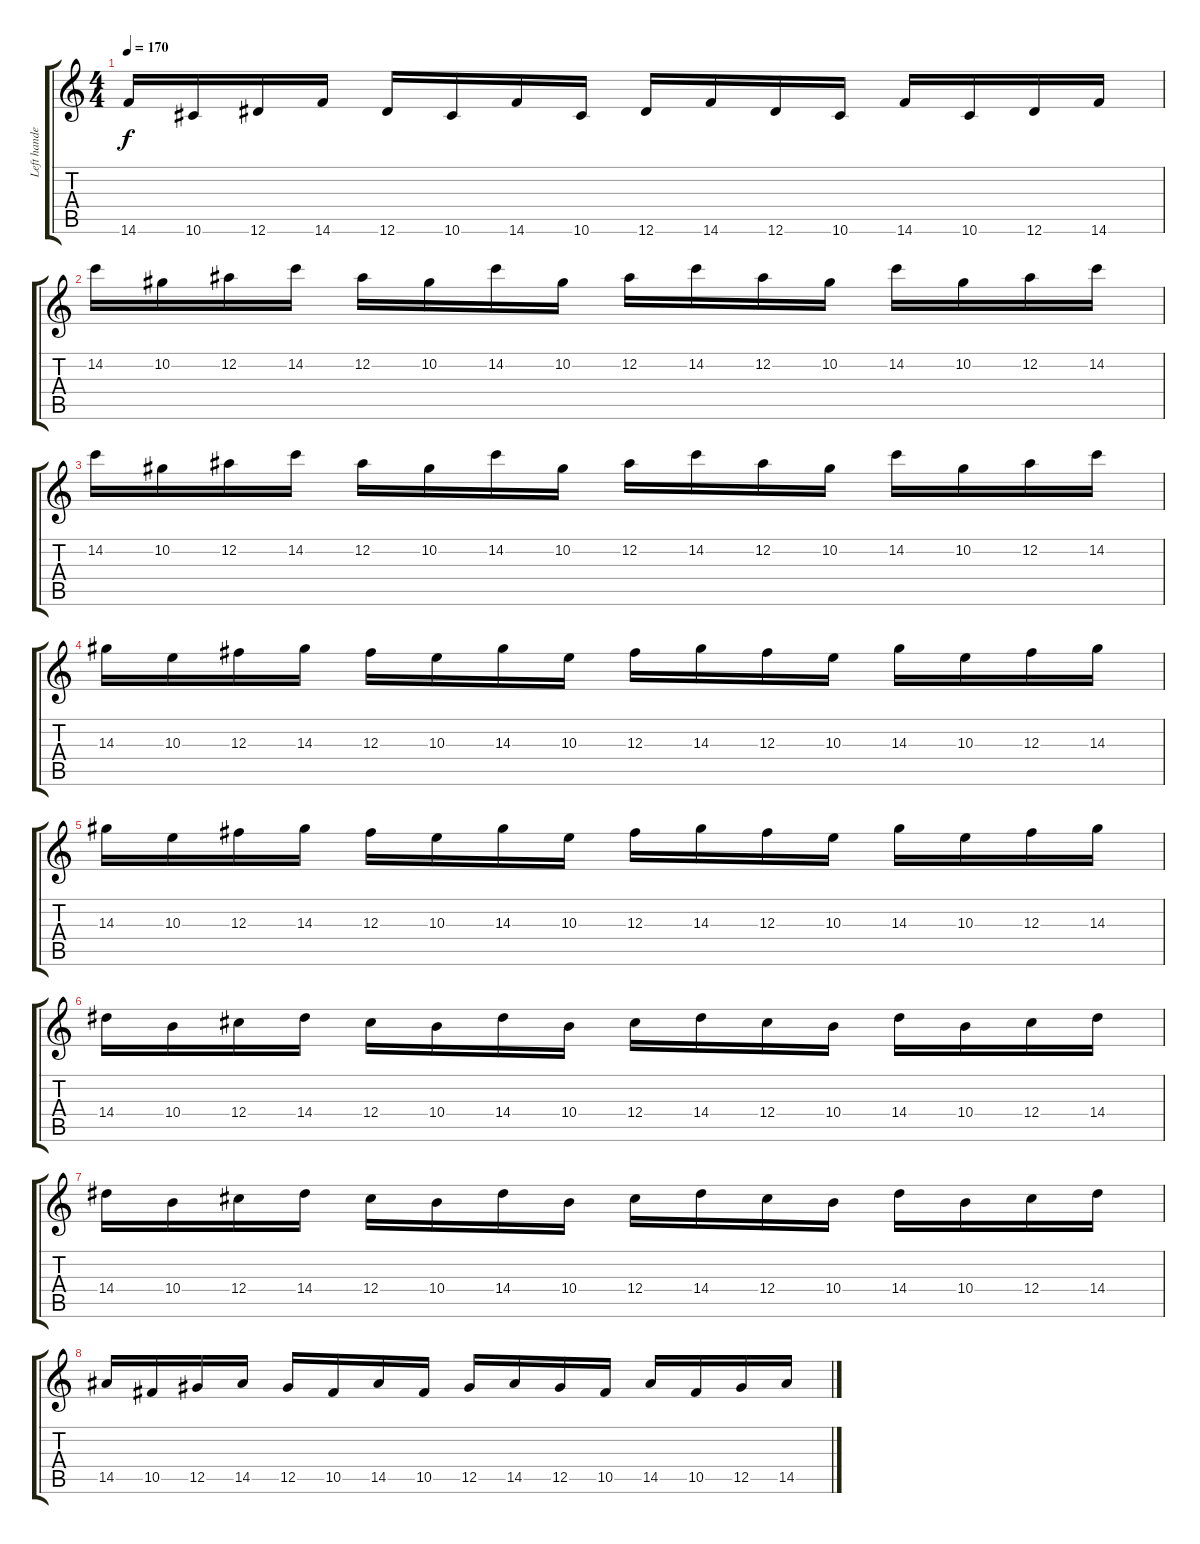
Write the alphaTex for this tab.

\track ("Left handed guitar half" "Left hande") {instrument distortionguitar}
\staff {score tabs}
\tuning (Eb4 Bb3 Gb3 Db3 Ab2 Eb2) {hide}
\ts (4 4)
\tempo 170
\clef g2
\ks c
14.6.16{dy f} 10.6.16 12.6.16 14.6.16 12.6.16 10.6.16 14.6.16 10.6.16 12.6.16 14.6.16 12.6.16 10.6.16 14.6.16 10.6.16 12.6.16 14.6.16 |
14.2.16 10.2.16 12.2.16 14.2.16 12.2.16 10.2.16 14.2.16 10.2.16 12.2.16 14.2.16 12.2.16 10.2.16 14.2.16 10.2.16 12.2.16 14.2.16 |
14.2.16 10.2.16 12.2.16 14.2.16 12.2.16 10.2.16 14.2.16 10.2.16 12.2.16 14.2.16 12.2.16 10.2.16 14.2.16 10.2.16 12.2.16 14.2.16 |
14.3.16 10.3.16 12.3.16 14.3.16 12.3.16 10.3.16 14.3.16 10.3.16 12.3.16 14.3.16 12.3.16 10.3.16 14.3.16 10.3.16 12.3.16 14.3.16 |
14.3.16 10.3.16 12.3.16 14.3.16 12.3.16 10.3.16 14.3.16 10.3.16 12.3.16 14.3.16 12.3.16 10.3.16 14.3.16 10.3.16 12.3.16 14.3.16 |
14.4.16 10.4.16 12.4.16 14.4.16 12.4.16 10.4.16 14.4.16 10.4.16 12.4.16 14.4.16 12.4.16 10.4.16 14.4.16 10.4.16 12.4.16 14.4.16 |
14.4.16 10.4.16 12.4.16 14.4.16 12.4.16 10.4.16 14.4.16 10.4.16 12.4.16 14.4.16 12.4.16 10.4.16 14.4.16 10.4.16 12.4.16 14.4.16 |
14.5.16 10.5.16 12.5.16 14.5.16 12.5.16 10.5.16 14.5.16 10.5.16 12.5.16 14.5.16 12.5.16 10.5.16 14.5.16 10.5.16 12.5.16 14.5.16
